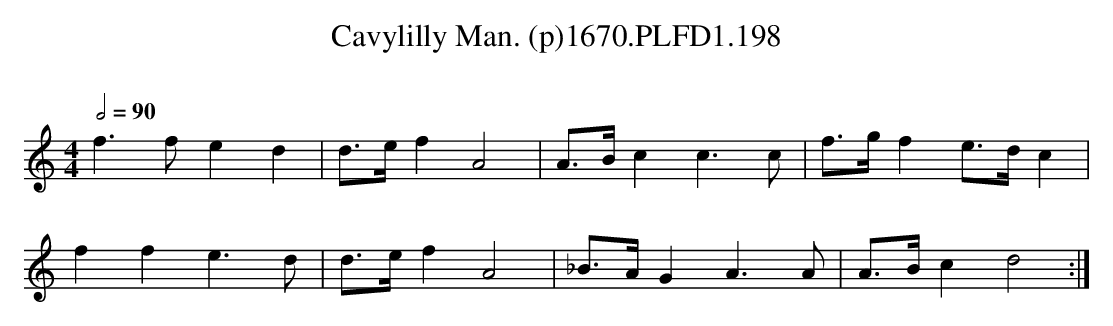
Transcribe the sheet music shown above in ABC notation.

X:1
T:Cavylilly Man. (p)1670.PLFD1.198
M:4/4
L:1/8
Q:1/2=90
O:
K:None
f3fe2d2|d>ef2A4|A>Bc2c3c|f>gf2e>dc2|
f2f2e3d|d>ef2A4|_B>AG2A3A|A>Bc2d4:|
